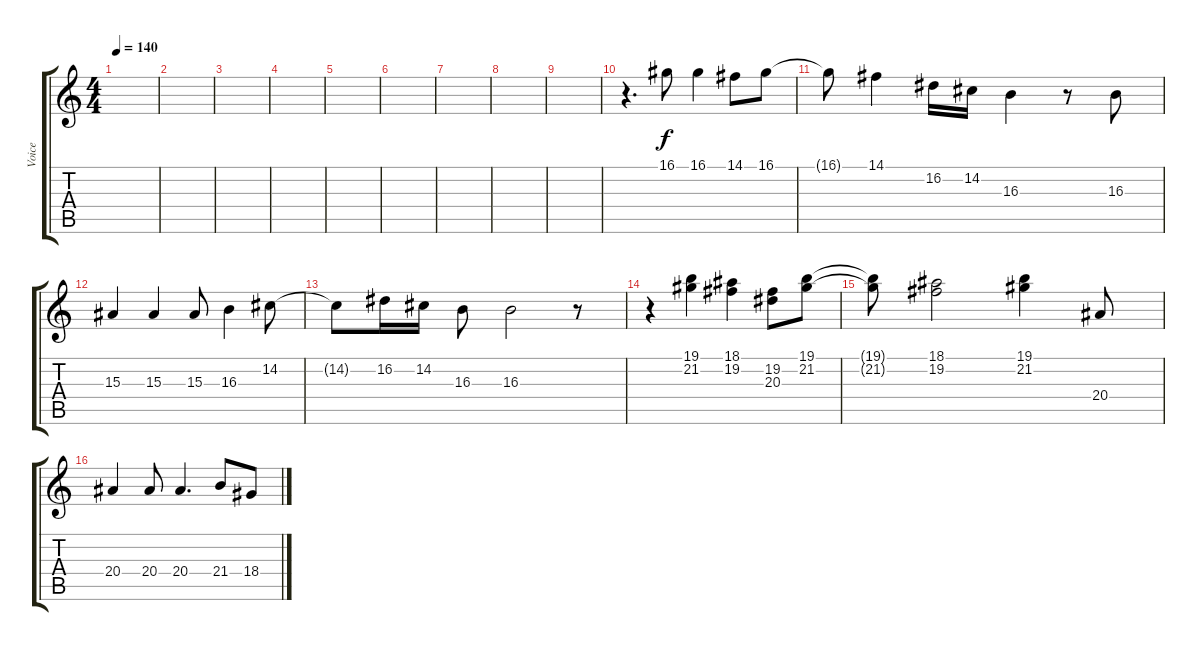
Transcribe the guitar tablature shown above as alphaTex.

\track ("Voice" "Voice") {instrument flute}
\staff {score tabs}
\tuning (E4 B3 G3 D3 A2 E2) {hide}
\ts (4 4)
\tempo 140
\clef g2
\ks c
|
|
|
|
|
|
|
|
|
r.4{d} 16.1.8 16.1.4 14.1.8 16.1.8 |
16.1{t}.8 14.1.4 16.2.16 14.2.16 16.3.4 r.8 16.3.8 |
15.3.4 15.3.4 15.3.8 16.3.4 14.2.8 |
14.2{t}.8 16.2.16 14.2.16 16.3.8 16.3.2 r.8 |
r.4 (19.1 21.2).4 (18.1 19.2).4 (19.2 20.3).8 (19.1 21.2).8 |
(19.1{t} 21.2{t}).8 (18.1 19.2).2 (19.1 21.2).4 20.4.8 |
20.4.4 20.4.8 20.4.4{d} 21.4.8 18.4.8
